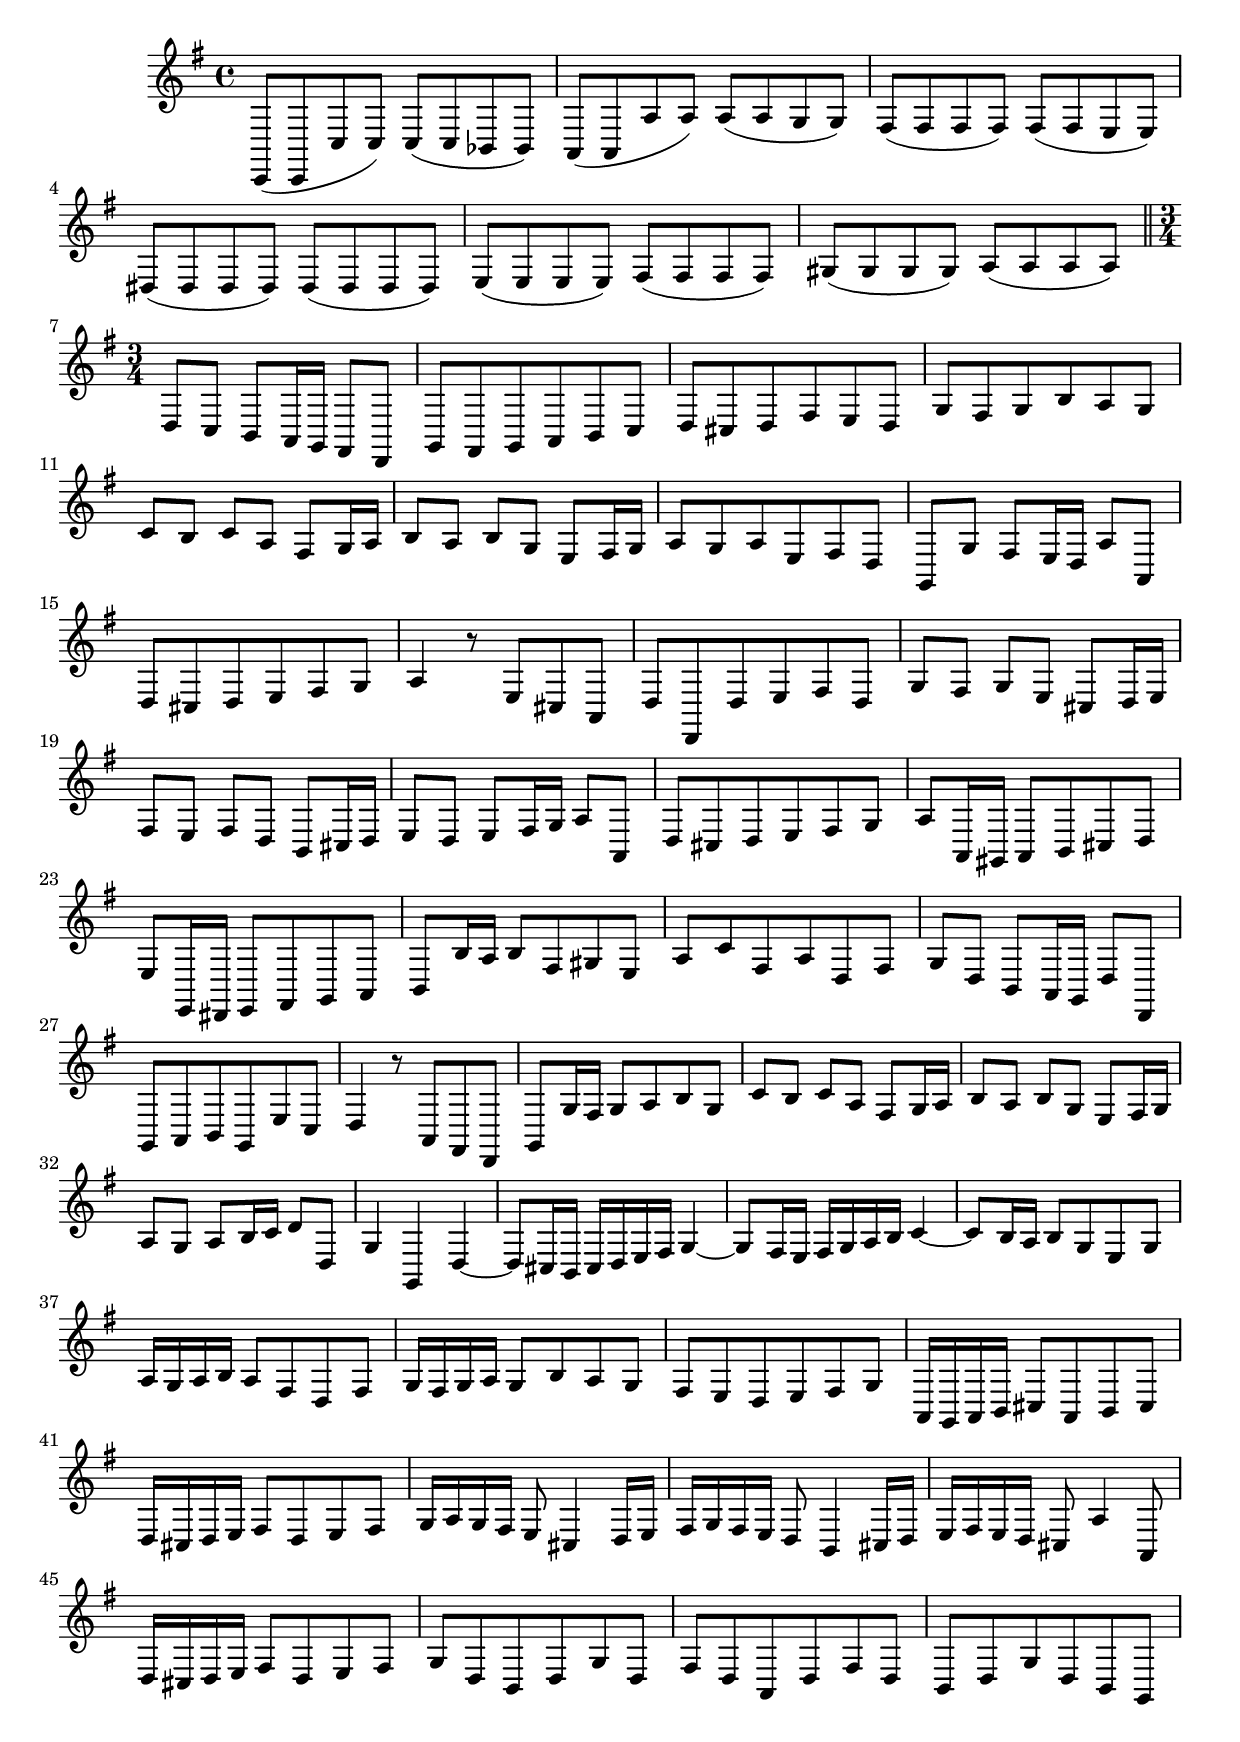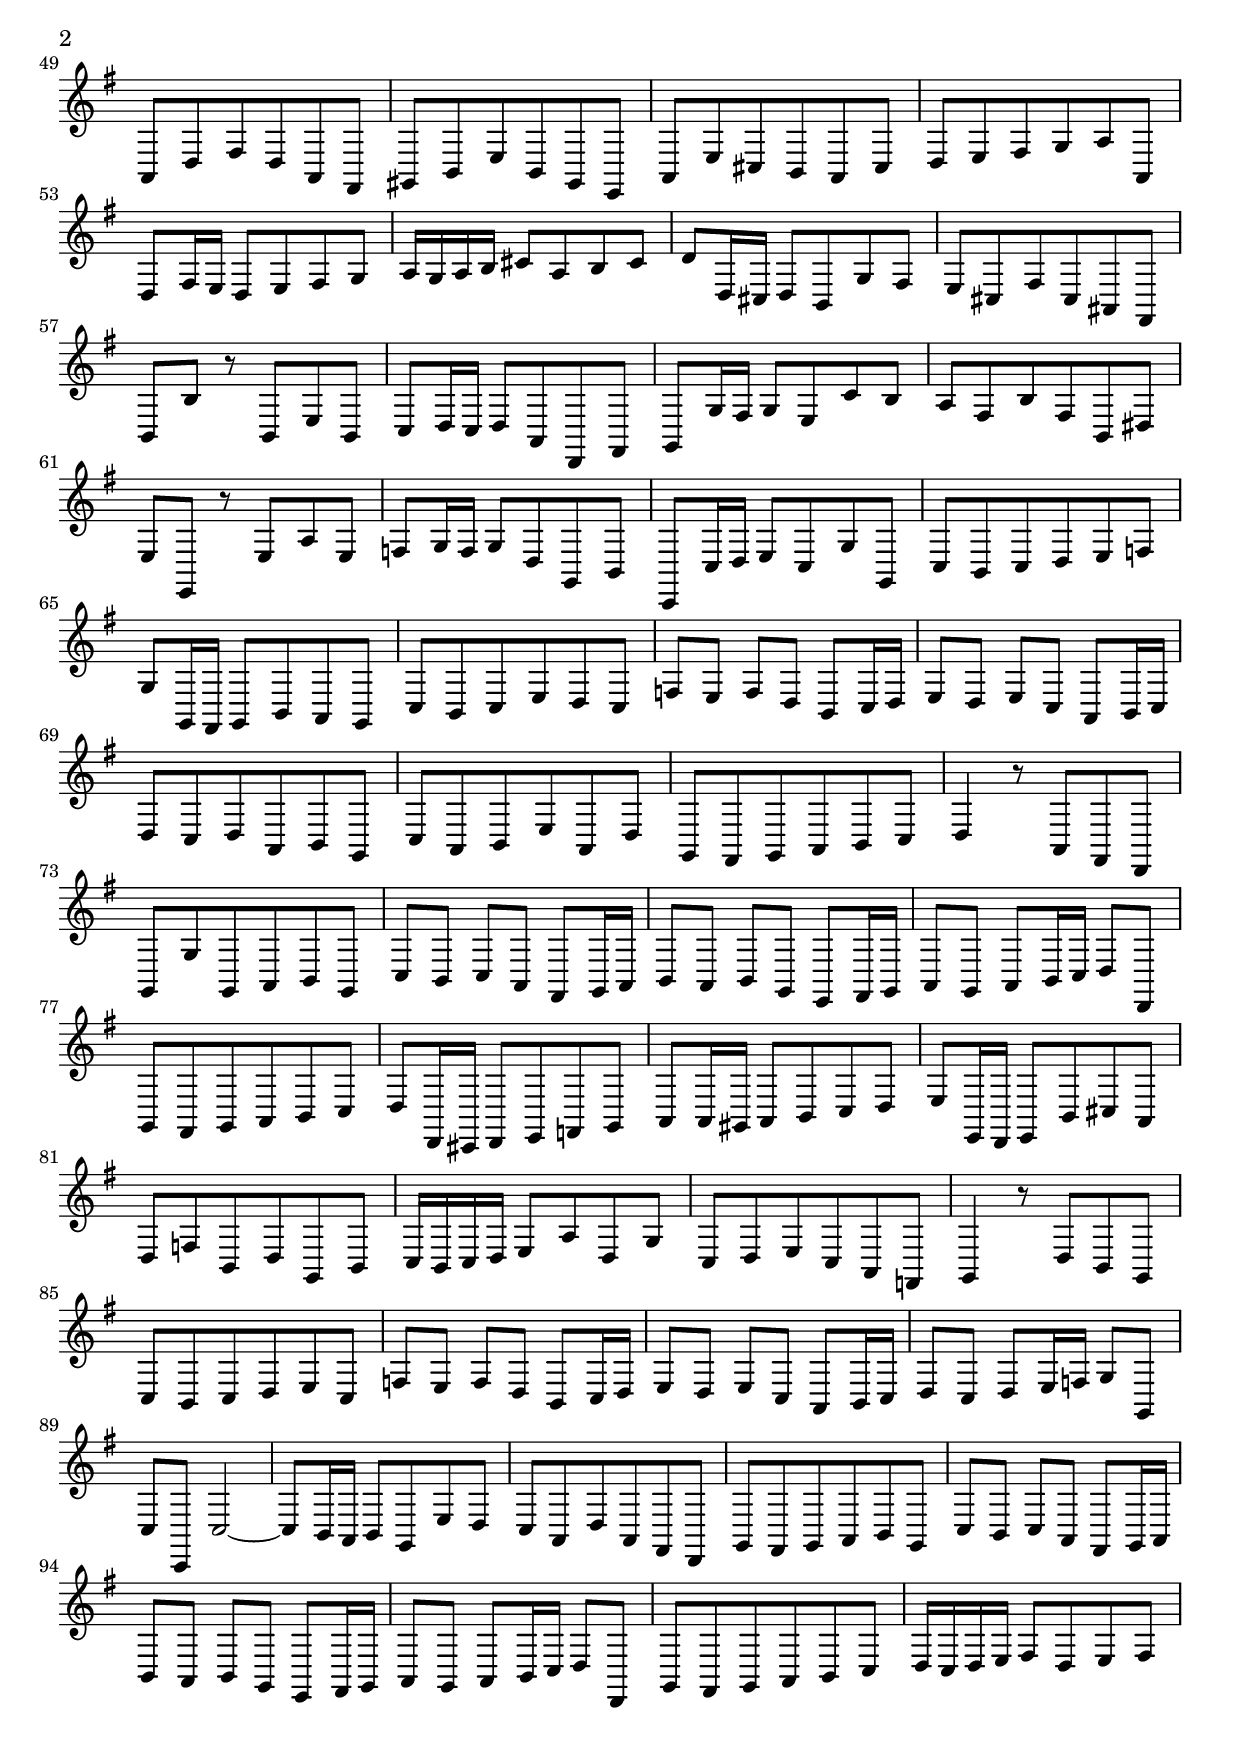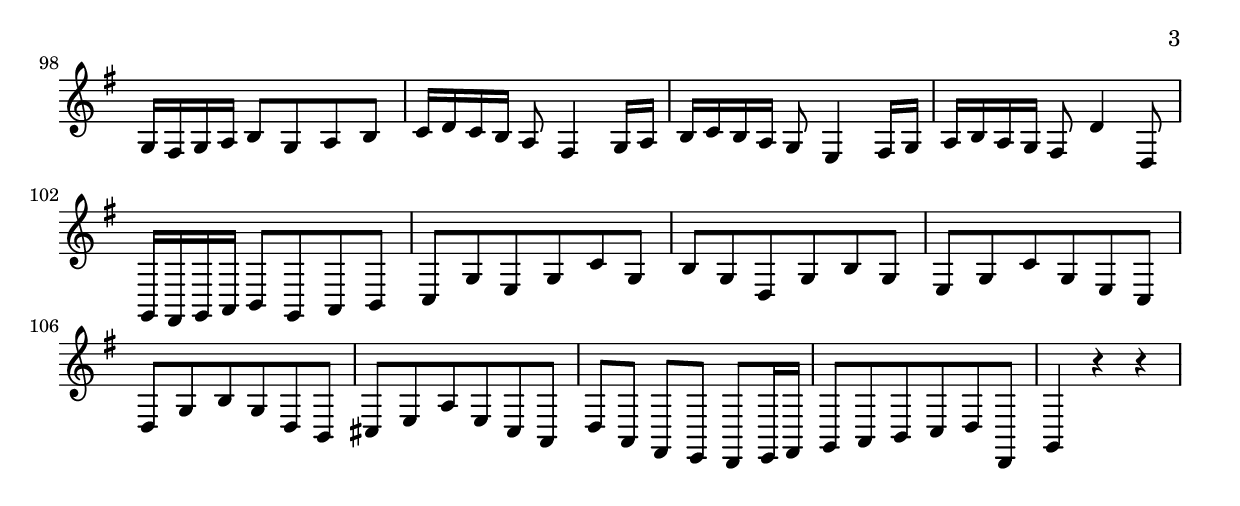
\relative c' {
  \key g \major
  \time 4/4

  c,,8( c c' c) c( c bes bes)
  a( a a' a) a( a g g)
  fis( fis fis fis) fis( fis e e)
  dis( dis dis dis) dis( dis dis dis)
  e( e e e) fis( fis fis fis)
  gis( gis gis gis) a( a a a)
  
  \bar "||" \time 3/4
  d, c b a16 g fis8 d
  g fis g a b c
  d cis d fis e d
  g fis g b a g
  c b c a fis g16 a
  b8 a b g e fis16 g
  a8 g a e fis d
  g, g' fis e16 d a'8 a,
  d cis d e fis g
  a4 r8 e cis a
  d d, d' e fis d
  g fis g e cis d16 e
  fis8 e fis d b cis16 d
  e8 d e fis16 g a8 a,
  d cis d e fis g
  a a,16 gis a8 b cis d
  e e,16 dis e8 fis g a
  b b'16 a b8 fis gis e
  a c fis, a d, fis
  g d b a16 g d'8 d,
  g a b g e' c
  d4 r8 a fis d
  g g'16 fis g8 a b g
  c b c a fis g16 a
  b8 a b g e fis16 g
  a8 g a b16 c d8 d,
  g4 g, d' ~
  d8 cis16 b cis d e fis g4 ~
  g8 fis16 e fis g a b c4 ~
  c8 b16 a b8 g e g
  a16 g a b a8 fis d fis
  g16 fis g a g8 b a g
  fis e d e fis g
  a,16 g a b cis8 a b cis
  d16 cis d e fis8 d e fis
  g16 a g fis e8 cis4 d16 e
  fis g fis e d8 b4 cis16 d
  e fis e d cis8 a'4 a,8
  d16 cis d e fis8 d e fis
  g d b d g d
  fis d a d fis d
  b d g d b g
  a d fis d a fis
  gis b e b gis e
  a e' cis b a cis
  d e fis g a a,
  d fis16 e d8 e fis g
  a16 g a b cis8 a b cis
  d d,16 cis d8 b g' fis
  e cis fis cis ais fis
  b b' r b, e b
  c d16 c d8 a d, fis
  g g'16 fis g8 e c' b
  a fis b fis b, dis
  e e, r e' a e
  f g16 f g8 d g, b
  c, c'16 d e8 c g' g,
  c b c d e f 
  g g,16 fis g8 b a g
  c b c e d c
  f e f d b c16 d
  e8 d e c a b16 c
  d8 c d a b g
  c a b e a, d
  g, fis g a b c
  d4 r8 a fis d
  g g' g, a b g
  c b c a fis g16 a
  b8 a b g e fis16 g
  a8 g a b16 c d8 d,
  g fis g a b c
  d d,16 cis d8 e f g
  a a16 gis a8 b c d
  e e,16 d e8 b' cis a
  d f b, d g, b
  c16 b c d e8 a d, g
  c, d e c a f
  g4 r8 d' b g
  c b c d e c
  f e f d b c16 d
  e8 d e c a b16 c
  d8 c d e16 f g8 g,
  c c, c'2 ~
  c8 b16 a b8 g e' d
  c a d a fis d
  g fis g a b g
  c b c a fis g16 a
  b8 a b g e fis16 g
  a8 g a b16 c d8 d,
  g fis g a b c
  d16 c d e fis8 d e fis
  g16 fis g a b8 g a b
  c16 d c b a8 fis4 g16 a
  b c b a g8 e4 fis16 g
  a b a g fis8 d'4 d,8
  g,16 fis g a b8 g a b
  c g' e g c g
  b g d g b g
  e g c g e c
  d g b g d b
  cis e a e cis a
  d a fis e d e16 fis
  g8 a b c d d,
  g4 r r
  }
